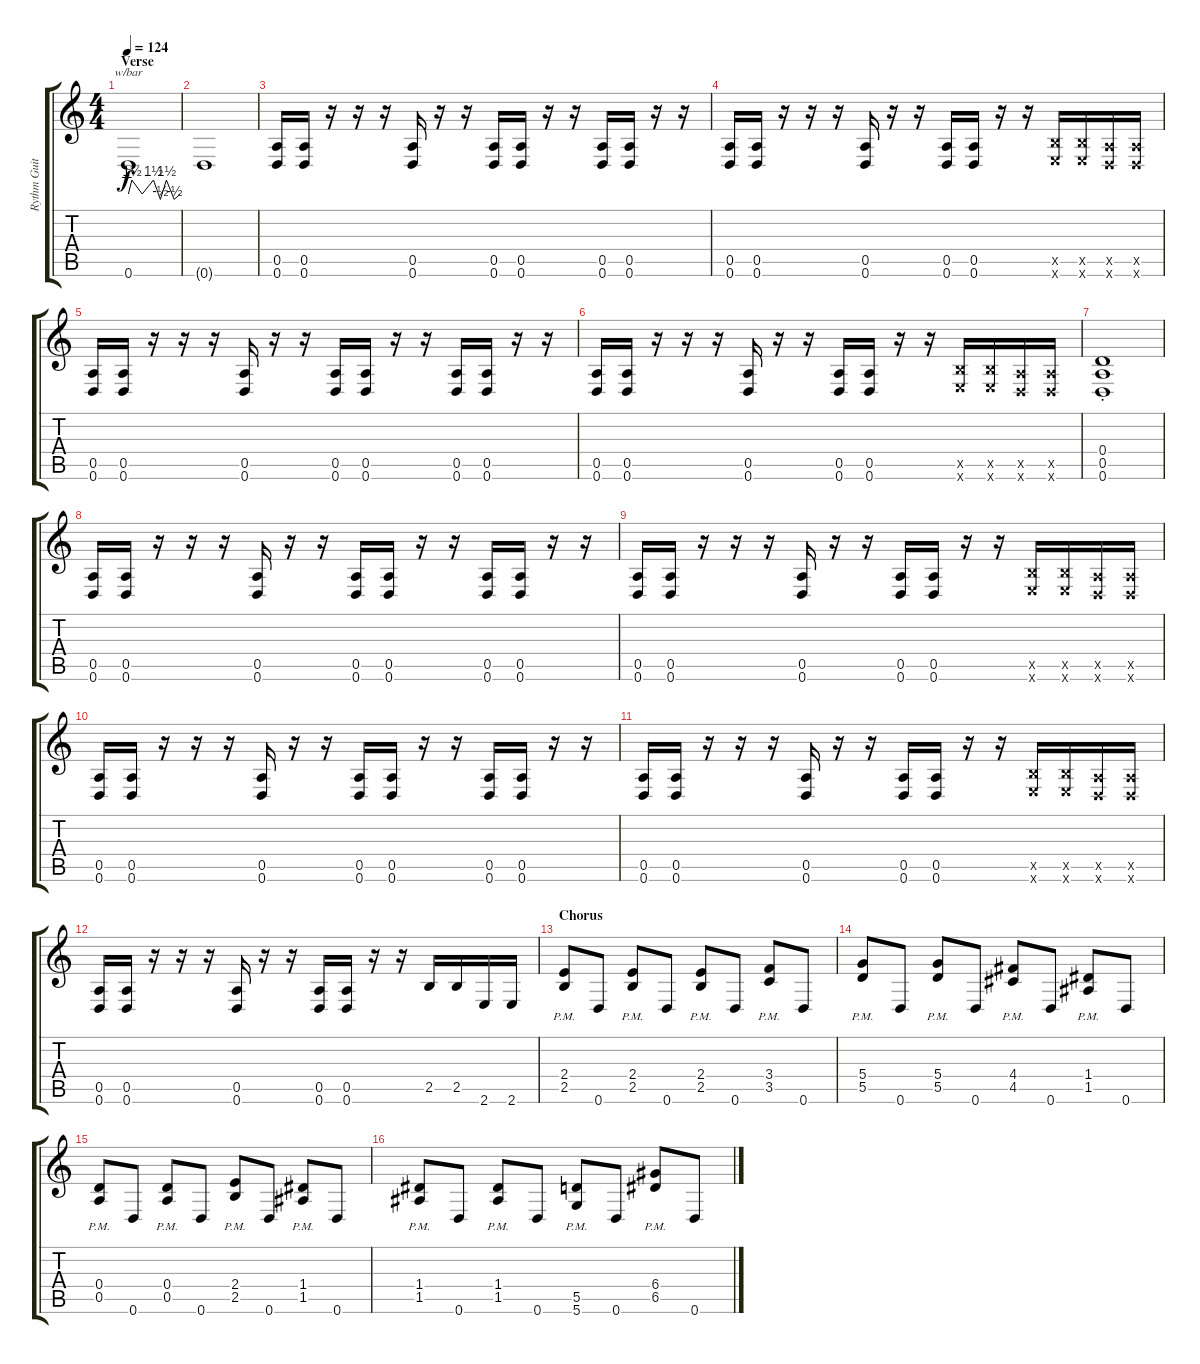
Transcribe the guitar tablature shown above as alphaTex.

\track ("Rythm Guitar" "Rythm Guit") {instrument distortionguitar}
\staff {score tabs}
\tuning (E4 B3 G3 D3 A2 D2) {hide}
\ts (4 4)
\section ("" "Verse")
\tempo 124
\clef g2
\ks c
0.6.1{tbe (custom default 0 0 4 6 16 0 29 6 37 -2 44 6 53 -2 60 0) dy f} |
0.6{t}.1 |
(0.5 0.6).16 (0.5 0.6).16 r.16 r.16 r.16 (0.5 0.6).16 r.16 r.16 (0.5 0.6).16 (0.5 0.6).16 r.16 r.16 (0.5 0.6).16 (0.5 0.6).16 r.16 r.16 |
(0.5 0.6).16 (0.5 0.6).16 r.16 r.16 r.16 (0.5 0.6).16 r.16 r.16 (0.5 0.6).16 (0.5 0.6).16 r.16 r.16 (2.5{x} 2.6{x}).16 (2.5{x} 2.6{x}).16 (0.5{x} 0.6{x}).16 (0.5{x} 0.6{x}).16 |
(0.5 0.6).16 (0.5 0.6).16 r.16 r.16 r.16 (0.5 0.6).16 r.16 r.16 (0.5 0.6).16 (0.5 0.6).16 r.16 r.16 (0.5 0.6).16 (0.5 0.6).16 r.16 r.16 |
(0.5 0.6).16 (0.5 0.6).16 r.16 r.16 r.16 (0.5 0.6).16 r.16 r.16 (0.5 0.6).16 (0.5 0.6).16 r.16 r.16 (2.5{x} 2.6{x}).16 (2.5{x} 2.6{x}).16 (0.5{x} 0.6{x}).16 (0.5{x} 0.6{x}).16 |
(0.4{st} 0.5{st} 0.6{st}).1 |
(0.5 0.6).16 (0.5 0.6).16 r.16 r.16 r.16 (0.5 0.6).16 r.16 r.16 (0.5 0.6).16 (0.5 0.6).16 r.16 r.16 (0.5 0.6).16 (0.5 0.6).16 r.16 r.16 |
(0.5 0.6).16 (0.5 0.6).16 r.16 r.16 r.16 (0.5 0.6).16 r.16 r.16 (0.5 0.6).16 (0.5 0.6).16 r.16 r.16 (2.5{x} 2.6{x}).16 (2.5{x} 2.6{x}).16 (0.5{x} 0.6{x}).16 (0.5{x} 0.6{x}).16 |
(0.5 0.6).16 (0.5 0.6).16 r.16 r.16 r.16 (0.5 0.6).16 r.16 r.16 (0.5 0.6).16 (0.5 0.6).16 r.16 r.16 (0.5 0.6).16 (0.5 0.6).16 r.16 r.16 |
(0.5 0.6).16 (0.5 0.6).16 r.16 r.16 r.16 (0.5 0.6).16 r.16 r.16 (0.5 0.6).16 (0.5 0.6).16 r.16 r.16 (2.5{x} 2.6{x}).16 (2.5{x} 2.6{x}).16 (0.5{x} 0.6{x}).16 (0.5{x} 0.6{x}).16 |
(0.5 0.6).16 (0.5 0.6).16 r.16 r.16 r.16 (0.5 0.6).16 r.16 r.16 (0.5 0.6).16 (0.5 0.6).16 r.16 r.16 2.5.16 2.5.16 2.6.16 2.6.16 |
\section ("" "Chorus")
(2.4{pm} 2.5{pm}).8{volume 14 instrument distortionguitar} 0.6.8 (2.4{pm} 2.5{pm}).8 0.6.8 (2.4{pm} 2.5{pm}).8 0.6.8 (3.4{pm} 3.5{pm}).8 0.6.8 |
(5.4{pm} 5.5{pm}).8 0.6.8 (5.4{pm} 5.5{pm}).8 0.6.8 (4.4{pm} 4.5{pm}).8 0.6.8 (1.4{pm} 1.5{pm}).8 0.6.8 |
(0.4{pm} 0.5{pm}).8 0.6.8 (0.4{pm} 0.5{pm}).8 0.6.8 (2.4{pm} 2.5{pm}).8 0.6.8 (1.4{pm} 1.5{pm}).8 0.6.8 |
(1.4{pm} 1.5{pm}).8 0.6.8 (1.4{pm} 1.5{pm}).8 0.6.8 (5.5{pm} 5.6{pm}).8 0.6.8 (6.4{pm} 6.5{pm}).8 0.6.8
